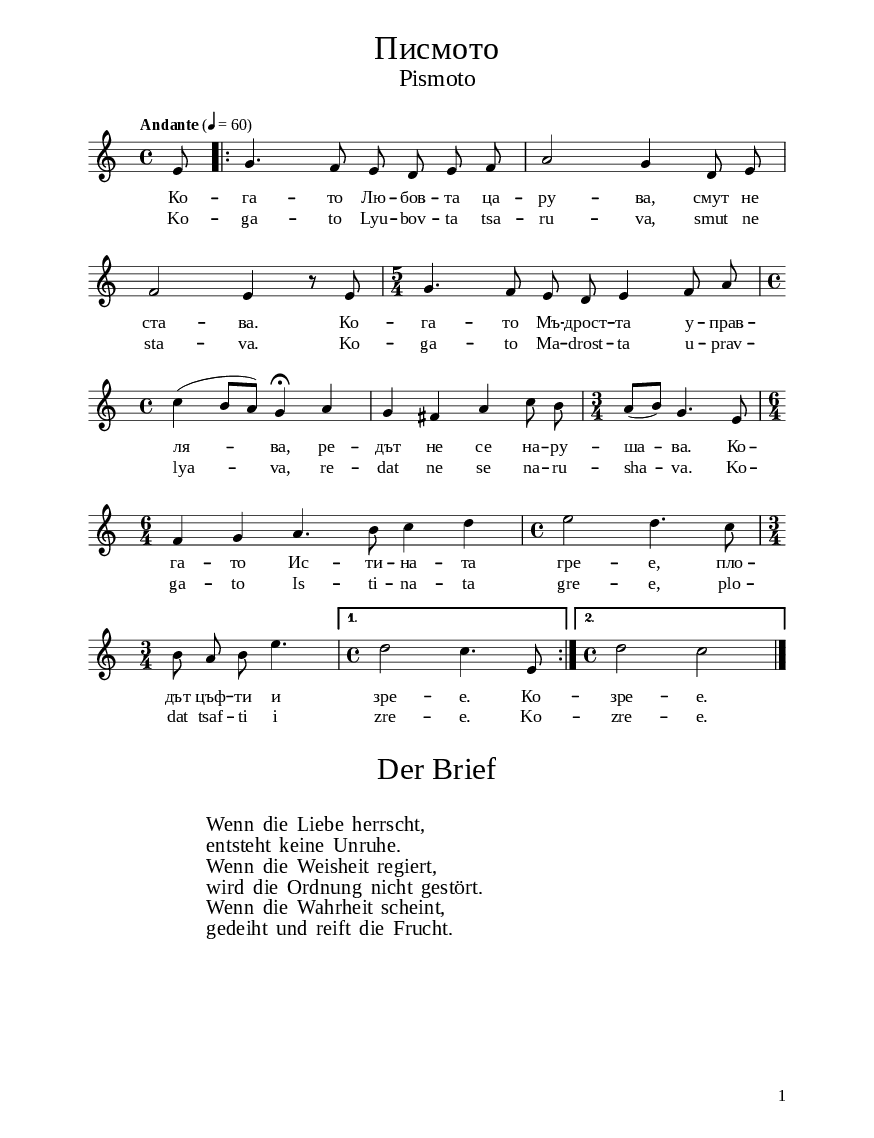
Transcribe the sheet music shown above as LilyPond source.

\version "2.24.0"

% include paper part and global functions
\include "include/globals.ily"

\bookpart {
  \label #'ref039
  \tocItem \markup " "
  \include "include/bookpart-paper.ily"
  \score {
    \include "include/score-layout.ily"

    \new Voice \absolute {
      \clef treble
      \key c \major
      \time 4/4
      \tempoFunc "Andante" 4 "60"
      \autoBeamOff
      \partial 8
      e'8 \repeat volta 2 {
        | % 2
        g'4.  f'8  e'8  d'8  e'8
        f'8 | % 3
        a'2  g'4  d'8  e'8 \break| % 4
        f'2  e'4 r8  e'8  | % 5
        \time 5/4  | % 5
        g'4.  f'8  e'8  d'8  e'4
        f'8  a'8 | % 6
        \time 4/4  \break| % 6
        c''4 (  b'8 [  a'8 ])   g'4
        ^\fermata  a'4  | % 7
        g'4  fis'4  a'4  c''8
        b'8 | % 8
        \time 3/4  | % 8
        a'8 ( [  b'8 ])  g'4.  e'8  \break| % 9
        \time 6/4  | % 9
        f'4  g'4  a'4.  b'8  c''4
        d''4 |
        \time 4/4  |
        e''2  d''4.  c''8 \break | % 11
        \time 3/4  | % 11
        b'8  a'8  b'8  e''4. |
      }

      \alternative {
        {
          % 12
          \time 4/4  % 12
          d''2  c''4.  e'8 |
        }
        {
          \time 4/4 d''2  c''2 | \bar "|."
        }
      }
    }

    \addlyrics {
      Ко -- га -- то Лю -- бов -- та ца --
      ру -- ва, смут не ста -- ва. Ко --
      га -- то Мъ -- дрост -- та у -- прав
      -- ля -- ва, ре -- дът не се
      на -- ру -- ша -- ва. Ко -- га --
      то Ис -- ти -- на -- та гре -- е,
      пло -- дът цъф -- ти и зре -- е.
      Ко -- зре -- е.}
      \addlyrics {
        Ko -- ga -- to Lyu -- bov -- ta tsa --
        ru -- va, smut ne sta -- va. Ko --
        ga -- to Ma -- drost -- ta u -- prav
        -- lya -- va, re -- dat ne se
        na -- ru -- sha -- va. Ko -- ga --
        to Is -- ti -- na -- ta gre -- e,
        plo -- dat tsaf -- ti i zre -- e.
        Ko -- zre -- e.}

        \header {
          title = \titleFunc "Писмото" "Pismoto"
        }

        \midi{}

      } % score

      

      % include foreign translation(s) of the song
      \version "2.20.0"

\markup \fill-line { \fontsize #6 "Der Brief" }
\markup \null
\markup \null
\markup \fontsize #+2.5 {
  \hspace #10
  \override #'(baseline-skip . 2)

  \column {
    \line { " " }

 \line { " "Wenn die Liebe herrscht, }

 \line { " "entsteht keine Unruhe. }

 \line { " "Wenn die Weisheit regiert, }

 \line { " "wird die Ordnung nicht gestört.}

 \line { " "Wenn die Wahrheit scheint, }

 \line { " "gedeiht und reift die Frucht. }

  }
}


    } % bookpart

    % Più mosso
    %
